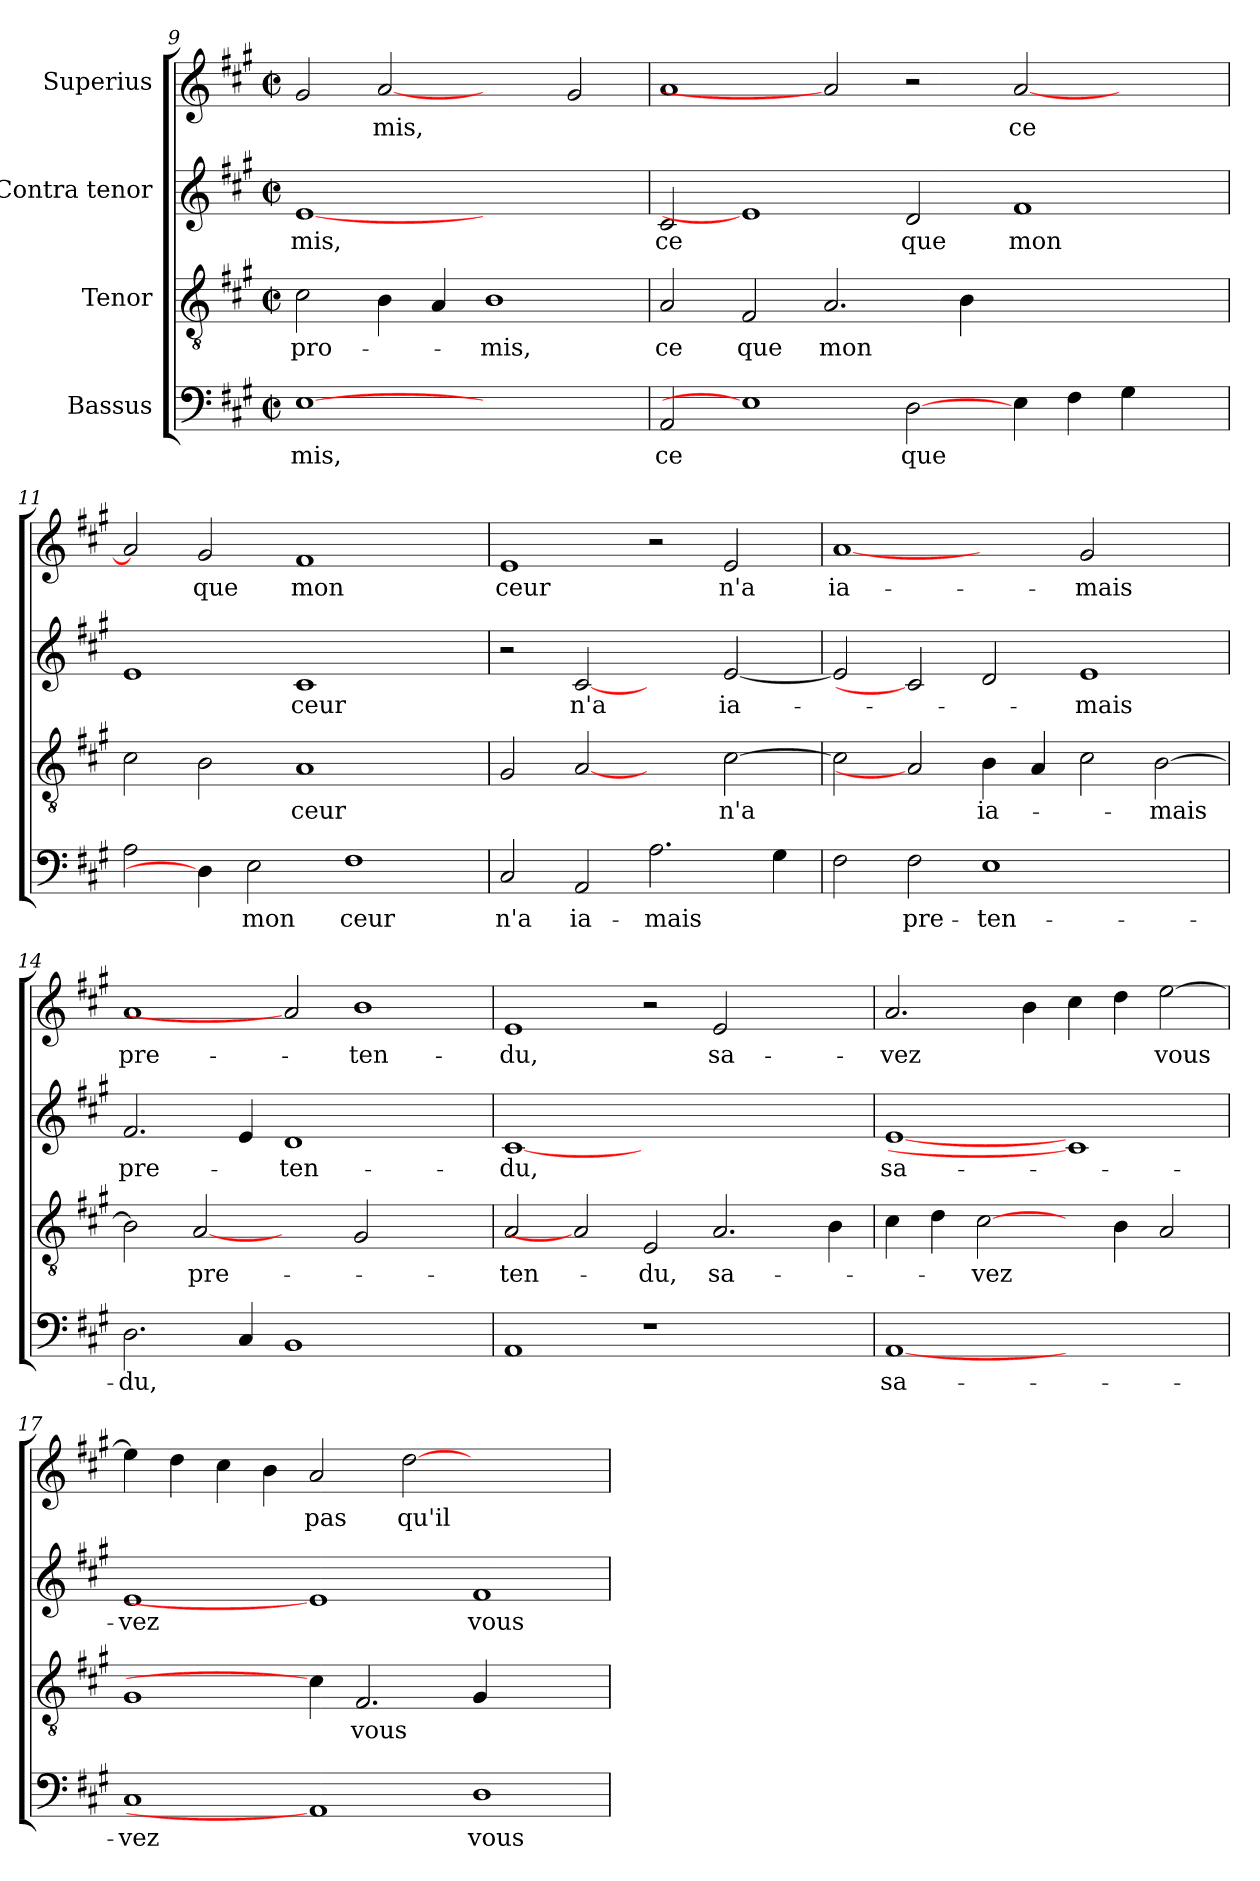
**kern	**text	**kern	**text	**kern	**text	**kern	**text
*part4	*part4	*part3	*part3	*part2	*part2	*part1	*part1
*staff4	*staff4	*staff3	*staff3	*staff2	*staff2	*staff1	*staff1
*I"Bassus	*	*I"Tenor	*	*I"Contra tenor	*	*I"Superius	*
*clefF4	*	*clefGv2	*	*clefG2	*	*clefG2	*
*k[f#c#g#]	*	*k[f#c#g#]	*	*k[f#c#g#]	*	*k[f#c#g#]	*
*A:	*	*A:	*	*A:	*	*A:	*
*M2/2	*	*M2/2	*	*M2/2	*	*M2/2	*
*met(c|)	*	*met(c|)	*	*met(c|)	*	*met(c|)	*
=9	=9	=9	=9	=9	=9	=9	=9
!	!LO:LY:b	!	!LO:LY:b	!	!LO:LY:b	!	!
[1E	-mis,	2c#\	pro-	[1e	-mis,	2g#/	.
!	!	!	!	!	!	!	!LO:LY:b
.	.	4B\	.	.	.	[2a	-mis,
.	.	4A/	.	.	.	.	.
!	!	!	!LO:LY:b	!	!	!	!
1ryy	.	1B	-mis,	1ryy	.	2ryy	.
.	.	.	.	.	.	2g#/	.
=10	=10	=10	=10	=10	=10	=10	=10
!	!LO:LY:b	!	!LO:LY:b	!	!LO:LY:b	!	!
2AA/	ce	2A/	ce	2c#/	ce	1a	.
!	!	!	!LO:LY:b	!	!	!	!
1E]	.	2F#/	que	1e]	.	.	.
!	!	!	!LO:LY:b	!	!	!	!
.	.	2.A/	mon	.	.	2a]	.
!	!LO:LY:b	!	!	!	!LO:LY:b	!	!
[2D\	que	.	.	2d/	que	2r	.
.	.	4B\	.	.	.	.	.
!	!	!	!	!	!LO:LY:b	!	!LO:LY:b
4E\	.	1ryy	.	1f#	mon	[2a/	ce
4F#\	.	.	.	.	.	.	.
4G#\	.	.	.	.	.	2ryy	.
4ryy	.	.	.	.	.	.	.
=11	=11	=11	=11	=11	=11	=11	=11
2A\	.	2c#\	.	1e	.	2a/]	.
!	!	!	!	!	!	!	!LO:LY:b
4D\]	.	2B\	.	.	.	2g#/	que
!	!LO:LY:b	!	!	!	!	!	!
2E\	mon	.	.	.	.	.	.
!	!	!	!LO:LY:b	!	!LO:LY:b	!	!LO:LY:b
.	.	1A	ceur	1c#	ceur	1f#	mon
!	!LO:LY:b	!	!	!	!	!	!
1F#	ceur	.	.	.	.	.	.
.	.	4ryy	.	4ryy	.	4ryy	.
!!LO:LB:g=z
=12	=12	=12	=12	=12	=12	=12	=12
!	!LO:LY:b	!	!	!	!	!	!LO:LY:b
2C#/	n'a	2G#/	.	2r	.	1e	ceur
!	!LO:LY:b	!	!	!	!LO:LY:b	!	!
2AA/	ia-	[2A	.	[2c#	n'a	.	.
!	!LO:LY:b	!	!	!	!	!	!
2.A\	-mais	2ryy	.	2ryy	.	2r	.
!	!	!	!LO:LY:b	!	!LO:LY:b	!	!LO:LY:b
.	.	[2c#\	n'a	[2e/	ia-	2e/	n'a
4G#\	.	.	.	.	.	.	.
=13	=13	=13	=13	=13	=13	=13	=13
!	!	!	!	!	!	!	!LO:LY:b
2F#\	.	2c#\]	.	2e/]	.	[1a	ia-
!	!LO:LY:b	!	!	!	!	!	!
2F#\	pre-	2A]	.	2c#]	.	.	.
!	!LO:LY:b	!	!LO:LY:b	!	!	!	!
1E	-ten-	4B\	ia-	2d/	.	2ryy	.
.	.	4A/	.	.	.	.	.
!	!	!	!	!	!LO:LY:b	!	!LO:LY:b
.	.	2c#\	.	1e	-mais	2g#/	-mais
!	!	!	!LO:LY:b	!	!	!	!
2ryy	.	[2B\	-mais	.	.	2ryy	.
=14	=14	=14	=14	=14	=14	=14	=14
!	!LO:LY:b	!	!	!	!LO:LY:b	!	!LO:LY:b
2.D\	-du,	2B\]	.	2.f#/	pre-	1a	pre-
!	!	!	!LO:LY:b	!	!	!	!
.	.	[2A	pre-	.	.	.	.
4C#/	.	.	.	4e/	.	.	.
!	!	!	!	!	!LO:LY:b	!	!
1BB	.	2ryy	.	1d	-ten-	2a]	.
!	!	!	!	!	!	!	!LO:LY:b
.	.	2G#/	.	.	.	1b	-ten-
2ryy	.	2ryy	.	2ryy	.	.	.
=15	=15	=15	=15	=15	=15	=15	=15
!	!	!	!LO:LY:b	!	!LO:LY:b	!	!LO:LY:b
1AA	.	2A/	-ten-	[1c#	-du,	1e	-du,
.	.	2A]	.	.	.	.	.
!	!	!	!LO:LY:b	!	!	!	!
1r	.	2E/	-du,	1.ryy	.	2r	.
!	!	!	!LO:LY:b	!	!	!	!LO:LY:b
.	.	2.A/	sa-	.	.	2e/	sa-
2ryy	.	.	.	.	.	2ryy	.
.	.	4B\	.	.	.	.	.
=16	=16	=16	=16	=16	=16	=16	=16
!	!LO:LY:b	!	!	!	!LO:LY:b	!	!LO:LY:b
[1AA	sa-	4c#\	.	[1e	sa-	2.a/	-vez
.	.	4d\	.	.	.	.	.
!	!	!	!LO:LY:b	!	!	!	!
.	.	[2c#\	-vez	.	.	.	.
.	.	.	.	.	.	4b\	.
1ryy	.	4ryy	.	1c#]	.	4cc#\	.
.	.	4B\	.	.	.	4dd\	.
!	!	!	!	!	!	!	!LO:LY:b
.	.	2A/	.	.	.	[2ee\	vous
!!LO:PB:g=z
=17	=17	=17	=17	=17	=17	=17	=17
!	!LO:LY:b	!	!	!	!LO:LY:b	!	!
1C#	-vez	1G#	.	1e	-vez	4ee\]	.
.	.	.	.	.	.	4dd\	.
.	.	.	.	.	.	4cc#\	.
.	.	.	.	.	.	4b\	.
!	!	!	!	!	!	!	!LO:LY:b
1AA]	.	4c#\]	.	1e]	.	2a/	pas
!	!	!	!LO:LY:b	!	!	!	!
.	.	2.F#/	vous	.	.	.	.
!	!	!	!	!	!	!	!LO:LY:b
.	.	.	.	.	.	[2dd\	qu'il
!	!LO:LY:b	!	!	!	!LO:LY:b	!	!
1D	vous	4G#/	.	1f#	vous	1ryy	.
.	.	2.ryy	.	.	.	.	.
=	=	=	=	=	=	=	=
*-	*-	*-	*-	*-	*-	*-	*-
